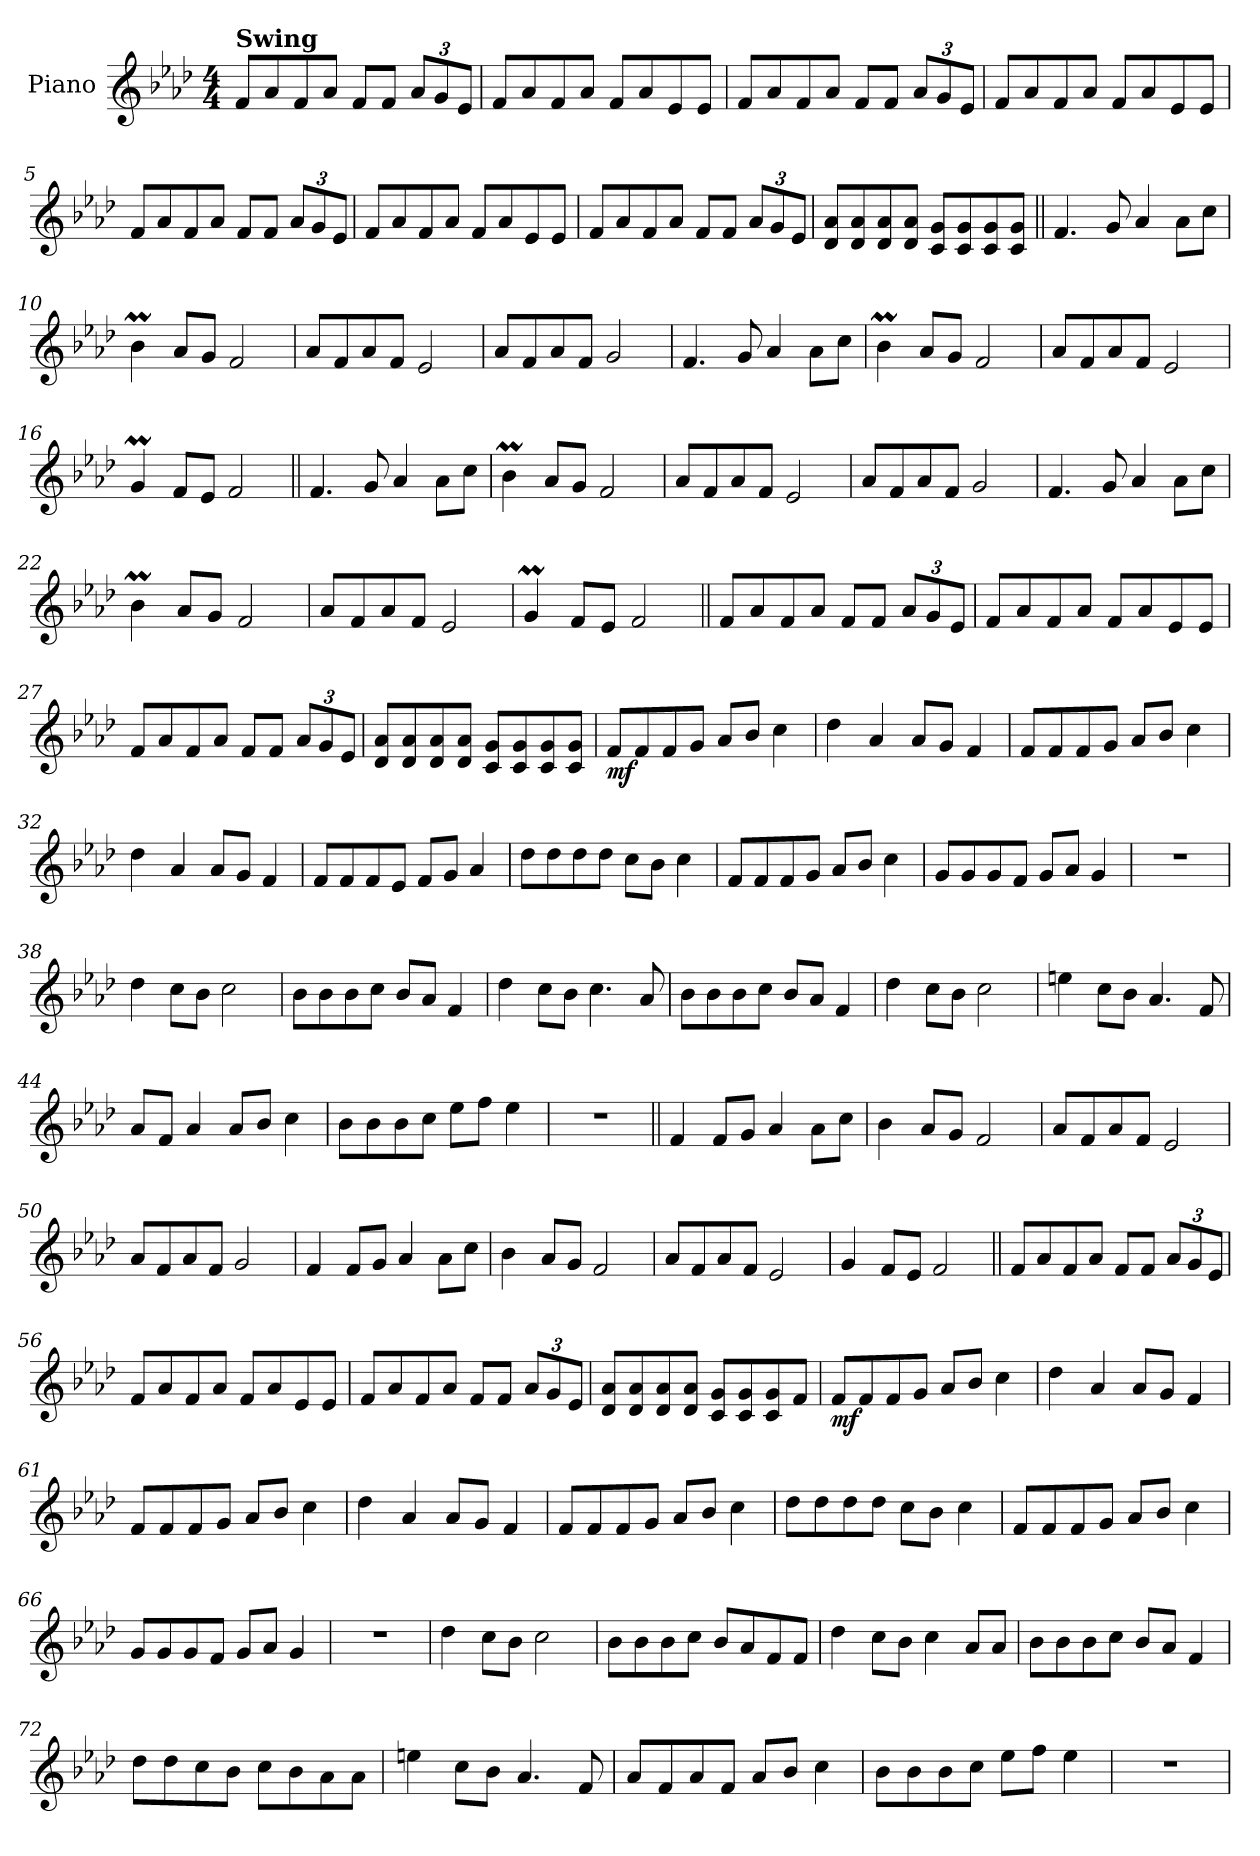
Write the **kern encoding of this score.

**kern	**dynam
*part1	*part1
*staff1	*staff1
*I"Piano	*
*I'Pno.	*
*clefG2	*
*k[b-e-a-d-]	*
*M4/4	*
*MM128	*
=1	=1
!LO:TX:a:B:t=Swing	!
8f!L	.
8a-!	.
8f!	.
8a-!J	.
8f!L	.
8f!J	.
*Xbrackettup	*
12a-!L	.
12g!	.
12e-!J	.
=2	=2
8f!L	.
8a-!	.
8f!	.
8a-!J	.
8f!L	.
8a-!	.
8e-!	.
8e-!J	.
=3	=3
8f!L	.
8a-!	.
8f!	.
8a-!J	.
8f!L	.
8f!J	.
12a-!L	.
12g!	.
12e-!J	.
=4	=4
8f!L	.
8a-!	.
8f!	.
8a-!J	.
8f!L	.
8a-!	.
8e-!	.
8e-!J	.
=5	=5
8f!L	.
8a-!	.
8f!	.
8a-!J	.
8f!L	.
8f!J	.
12a-!L	.
12g!	.
12e-!J	.
=6	=6
8f!L	.
8a-!	.
8f!	.
8a-!J	.
8f!L	.
8a-!	.
8e-!	.
8e-!J	.
=7	=7
8f!L	.
8a-!	.
8f!	.
8a-!J	.
8f!L	.
8f!J	.
12a-!L	.
12g!	.
12e-!J	.
=8	=8
8d-! 8a-!L	.
8d-! 8a-!	.
8d-! 8a-!	.
8d-! 8a-!J	.
8c! 8g!L	.
8c! 8g!	.
8c! 8g!	.
8c! 8g!J	.
=9||	=9||
4.f!	.
8g!	.
4a-!	.
8a-!L	.
8cc!J	.
=10	=10
4b-M!	.
8a-!L	.
8g!J	.
2f!	.
=11	=11
8a-!L	.
8f!	.
8a-!	.
8f!J	.
2e-!	.
=12	=12
8a-!L	.
8f!	.
8a-!	.
8f!J	.
2g!	.
=13	=13
4.f!	.
8g!	.
4a-!	.
8a-!L	.
8cc!J	.
=14	=14
4b-M!	.
8a-!L	.
8g!J	.
2f!	.
=15	=15
8a-!L	.
8f!	.
8a-!	.
8f!J	.
2e-!	.
=16	=16
4gm!	.
8f!L	.
8e-!J	.
2f!	.
=17||	=17||
4.f!	.
8g!	.
4a-!	.
8a-!L	.
8cc!J	.
=18	=18
4b-M!	.
8a-!L	.
8g!J	.
2f!	.
=19	=19
8a-!L	.
8f!	.
8a-!	.
8f!J	.
2e-!	.
=20	=20
8a-!L	.
8f!	.
8a-!	.
8f!J	.
2g!	.
=21	=21
4.f!	.
8g!	.
4a-!	.
8a-!L	.
8cc!J	.
=22	=22
4b-M!	.
8a-!L	.
8g!J	.
2f!	.
=23	=23
8a-!L	.
8f!	.
8a-!	.
8f!J	.
2e-!	.
=24	=24
4gm!	.
8f!L	.
8e-!J	.
2f!	.
=25||	=25||
8f!L	.
8a-!	.
8f!	.
8a-!J	.
8f!L	.
8f!J	.
12a-!L	.
12g!	.
12e-!J	.
=26	=26
8f!L	.
8a-!	.
8f!	.
8a-!J	.
8f!L	.
8a-!	.
8e-!	.
8e-!J	.
=27	=27
8f!L	.
8a-!	.
8f!	.
8a-!J	.
8f!L	.
8f!J	.
12a-!L	.
12g!	.
12e-!J	.
=28	=28
8d-! 8a-!L	.
8d-! 8a-!	.
8d-! 8a-!	.
8d-! 8a-!J	.
8c! 8g!L	.
8c! 8g!	.
8c! 8g!	.
8c! 8g!J	.
=29	=29
!	!LO:DY:b
8fL	mf
8f	.
8f	.
8gJ	.
8a-L	.
8b-J	.
4cc	.
=30	=30
4dd-	.
4a-	.
8a-L	.
8gJ	.
4f	.
=31	=31
8fL	.
8f	.
8f	.
8gJ	.
8a-L	.
8b-J	.
4cc	.
=32	=32
4dd-	.
4a-	.
8a-L	.
8gJ	.
4f	.
=33	=33
8fL	.
8f	.
8f	.
8e-J	.
8fL	.
8gJ	.
4a-	.
=34	=34
8dd-L	.
8dd-	.
8dd-	.
8dd-J	.
8ccL	.
8b-J	.
4cc	.
=35	=35
8fL	.
8f	.
8f	.
8gJ	.
8a-L	.
8b-J	.
4cc	.
=36	=36
8gL	.
8g	.
8g	.
8fJ	.
8gL	.
8a-J	.
4g	.
=37	=37
1r	.
=38	=38
4dd-	.
8ccL	.
8b-J	.
2cc	.
=39	=39
8b-L	.
8b-	.
8b-	.
8ccJ	.
8b-L	.
8a-J	.
4f	.
=40	=40
4dd-	.
8ccL	.
8b-J	.
4.cc	.
8a-	.
=41	=41
8b-L	.
8b-	.
8b-	.
8ccJ	.
8b-L	.
8a-J	.
4f	.
=42	=42
4dd-	.
8ccL	.
8b-J	.
2cc	.
=43	=43
4een	.
8ccL	.
8b-J	.
4.a-	.
8f	.
=44	=44
8a-L	.
8fJ	.
4a-	.
8a-L	.
8b-J	.
4cc	.
=45	=45
8b-L	.
8b-	.
8b-	.
8ccJ	.
8ee-L	.
8ffJ	.
4ee-	.
=46	=46
1r	.
=47||	=47||
4f	.
8fL	.
8gJ	.
4a-	.
8a-L	.
8ccJ	.
=48	=48
4b-	.
8a-L	.
8gJ	.
2f	.
=49	=49
8a-L	.
8f	.
8a-	.
8fJ	.
2e-	.
=50	=50
8a-L	.
8f	.
8a-	.
8fJ	.
2g	.
=51	=51
4f	.
8fL	.
8gJ	.
4a-	.
8a-L	.
8ccJ	.
=52	=52
4b-	.
8a-L	.
8gJ	.
2f	.
=53	=53
8a-L	.
8f	.
8a-	.
8fJ	.
2e-	.
=54	=54
4g	.
8fL	.
8e-J	.
2f	.
=55||	=55||
8f!L	.
8a-!	.
8f!	.
8a-!J	.
8f!L	.
8f!J	.
12a-!L	.
12g!	.
12e-!J	.
=56	=56
8f!L	.
8a-!	.
8f!	.
8a-!J	.
8f!L	.
8a-!	.
8e-!	.
8e-!J	.
=57	=57
8f!L	.
8a-!	.
8f!	.
8a-!J	.
8f!L	.
8f!J	.
12a-!L	.
12g!	.
12e-!J	.
=58	=58
8d-! 8a-!L	.
8d-! 8a-!	.
8d-! 8a-!	.
8d-! 8a-!J	.
8c! 8g!L	.
8c! 8g!	.
8c! 8g!	.
8fJ	.
=59	=59
!	!LO:DY:b
8fL	mf
8f	.
8f	.
8gJ	.
8a-L	.
8b-J	.
4cc	.
=60	=60
4dd-	.
4a-	.
8a-L	.
8gJ	.
4f	.
=61	=61
8fL	.
8f	.
8f	.
8gJ	.
8a-L	.
8b-J	.
4cc	.
=62	=62
4dd-	.
4a-	.
8a-L	.
8gJ	.
4f	.
=63	=63
8fL	.
8f	.
8f	.
8gJ	.
8a-L	.
8b-J	.
4cc	.
=64	=64
8dd-L	.
8dd-	.
8dd-	.
8dd-J	.
8ccL	.
8b-J	.
4cc	.
=65	=65
8fL	.
8f	.
8f	.
8gJ	.
8a-L	.
8b-J	.
4cc	.
=66	=66
8gL	.
8g	.
8g	.
8fJ	.
8gL	.
8a-J	.
4g	.
=67	=67
1r	.
=68	=68
4dd-	.
8ccL	.
8b-J	.
2cc	.
=69	=69
8b-L	.
8b-	.
8b-	.
8ccJ	.
8b-L	.
8a-	.
8f	.
8fJ	.
=70	=70
4dd-	.
8ccL	.
8b-J	.
4cc	.
8a-L	.
8a-J	.
=71	=71
8b-L	.
8b-	.
8b-	.
8ccJ	.
8b-L	.
8a-J	.
4f	.
=72	=72
8dd-L	.
8dd-	.
8cc	.
8b-J	.
8ccL	.
8b-	.
8a-	.
8a-J	.
=73	=73
4een	.
8ccL	.
8b-J	.
4.a-	.
8f	.
=74	=74
8a-L	.
8f	.
8a-	.
8fJ	.
8a-L	.
8b-J	.
4cc	.
=75	=75
8b-L	.
8b-	.
8b-	.
8ccJ	.
8ee-L	.
8ffJ	.
4ee-	.
=76	=76
1r	.
=	=
*-	*-
